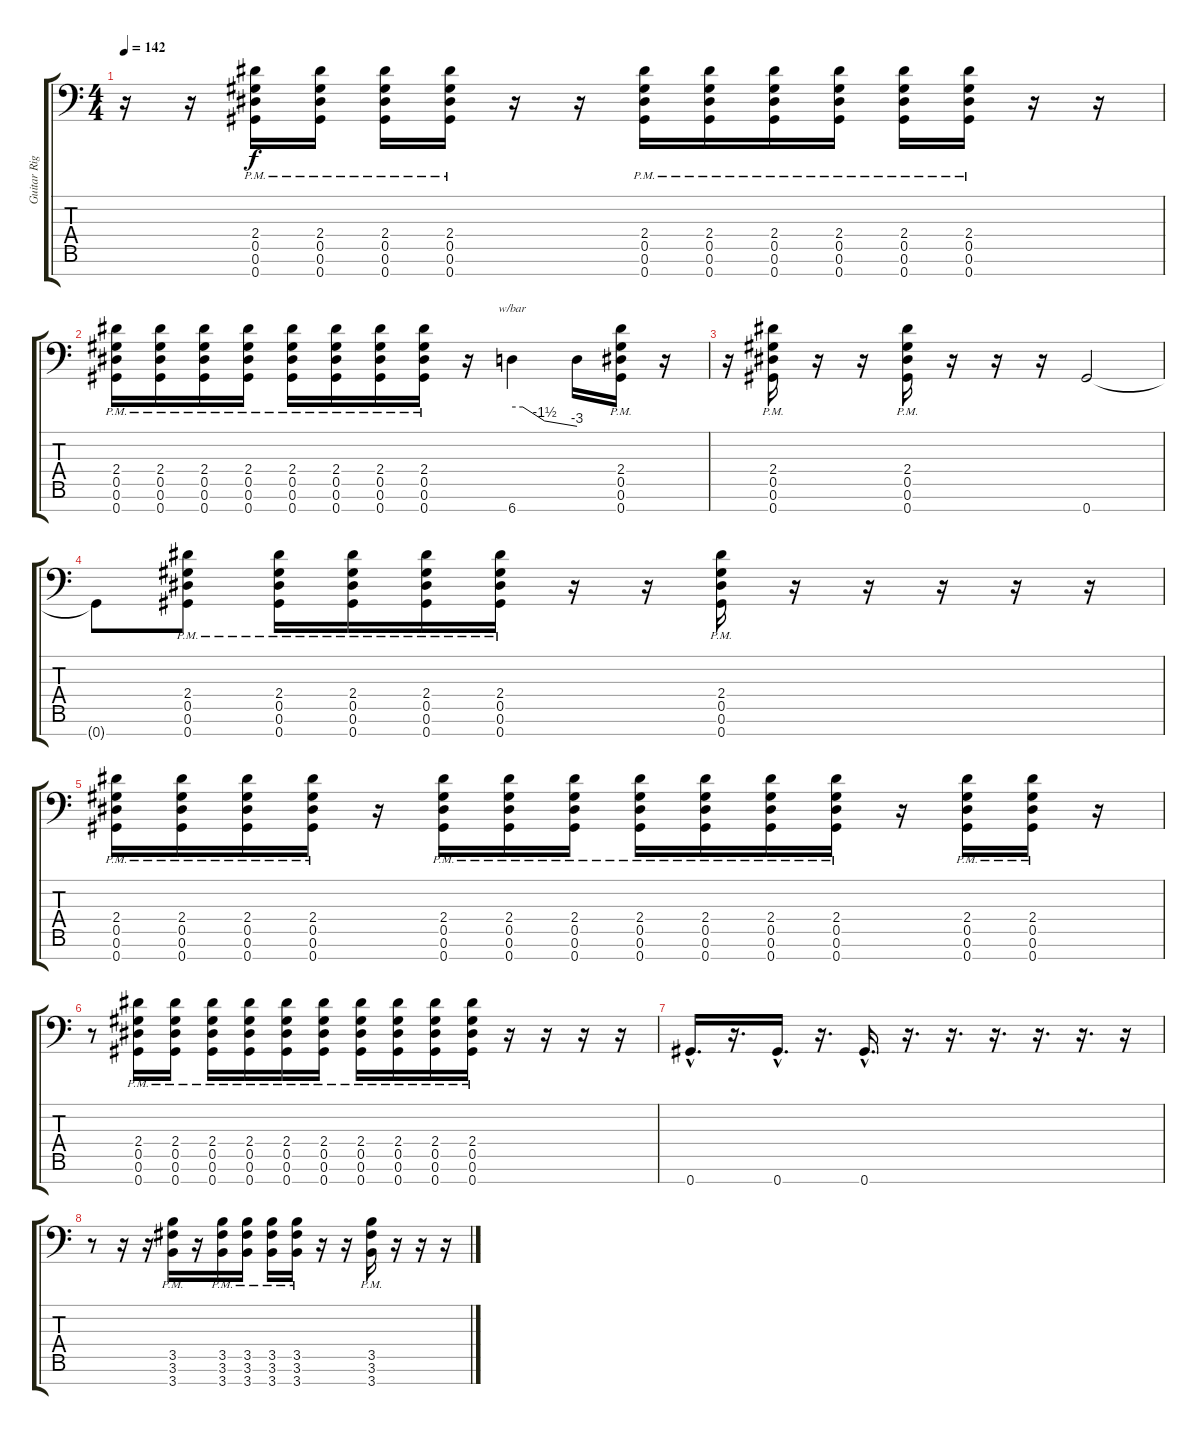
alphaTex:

\track ("Guitar Right" "Guitar Rig") {instrument distortionguitar}
\staff {score tabs}
\tuning (Eb4 Bb3 Gb3 Db3 Ab2 Eb2 Ab1) {hide}
\ts (4 4)
\tempo 142
\clef f4
\ks c
r.16{dy f} r.16 (2.4{pm} 0.5{pm} 0.6{pm} 0.7{pm}).16 (2.4{pm} 0.5{pm} 0.6{pm} 0.7{pm}).16 (2.4{pm} 0.5{pm} 0.6{pm} 0.7{pm}).16 (2.4{pm} 0.5{pm} 0.6{pm} 0.7{pm}).16 r.16 r.16 (2.4{pm} 0.5{pm} 0.6{pm} 0.7{pm}).16 (2.4{pm} 0.5{pm} 0.6{pm} 0.7{pm}).16 (2.4{pm} 0.5{pm} 0.6{pm} 0.7{pm}).16 (2.4{pm} 0.5{pm} 0.6{pm} 0.7{pm}).16 (2.4{pm} 0.5{pm} 0.6{pm} 0.7{pm}).16 (2.4{pm} 0.5{pm} 0.6{pm} 0.7{pm}).16 r.16 r.16 |
(2.4{pm} 0.5{pm} 0.6{pm} 0.7{pm}).16 (2.4{pm} 0.5{pm} 0.6{pm} 0.7{pm}).16 (2.4{pm} 0.5{pm} 0.6{pm} 0.7{pm}).16 (2.4{pm} 0.5{pm} 0.6{pm} 0.7{pm}).16 (2.4{pm} 0.5{pm} 0.6{pm} 0.7{pm}).16 (2.4{pm} 0.5{pm} 0.6{pm} 0.7{pm}).16 (2.4{pm} 0.5{pm} 0.6{pm} 0.7{pm}).16 (2.4{pm} 0.5{pm} 0.6{pm} 0.7{pm}).16 r.16 6.7.4{tbe (custom default 0 0 10 0 30 -6 60 -12)} 6.7{t}.16 (2.4{pm} 0.5{pm} 0.6{pm} 0.7{pm}).16 r.16 |
r.16 (2.4{pm} 0.5{pm} 0.6{pm} 0.7{pm}).16 r.16 r.16 (2.4{pm} 0.5{pm} 0.6{pm} 0.7{pm}).16 r.16 r.16 r.16 0.7.2 |
0.7{t}.8 (2.4{pm} 0.5{pm} 0.6{pm} 0.7{pm}).8 (2.4{pm} 0.5{pm} 0.6{pm} 0.7{pm}).16 (2.4{pm} 0.5{pm} 0.6{pm} 0.7{pm}).16 (2.4{pm} 0.5{pm} 0.6{pm} 0.7{pm}).16 (2.4{pm} 0.5{pm} 0.6{pm} 0.7{pm}).16 r.16 r.16 (2.4{pm} 0.5{pm} 0.6{pm} 0.7{pm}).16 r.16 r.16 r.16 r.16 r.16 |
(2.4{pm} 0.5{pm} 0.6{pm} 0.7{pm}).16 (2.4{pm} 0.5{pm} 0.6{pm} 0.7{pm}).16 (2.4{pm} 0.5{pm} 0.6{pm} 0.7{pm}).16 (2.4{pm} 0.5{pm} 0.6{pm} 0.7{pm}).16 r.16 (2.4{pm} 0.5{pm} 0.6{pm} 0.7{pm}).16 (2.4{pm} 0.5{pm} 0.6{pm} 0.7{pm}).16 (2.4{pm} 0.5{pm} 0.6{pm} 0.7{pm}).16 (2.4{pm} 0.5{pm} 0.6{pm} 0.7{pm}).16 (2.4{pm} 0.5{pm} 0.6{pm} 0.7{pm}).16 (2.4{pm} 0.5{pm} 0.6{pm} 0.7{pm}).16 (2.4{pm} 0.5{pm} 0.6{pm} 0.7{pm}).16 r.16 (2.4{pm} 0.5{pm} 0.6{pm} 0.7{pm}).16 (2.4{pm} 0.5{pm} 0.6{pm} 0.7{pm}).16 r.16 |
r.8 (2.4{pm} 0.5{pm} 0.6{pm} 0.7{pm}).16 (2.4{pm} 0.5{pm} 0.6{pm} 0.7{pm}).16 (2.4{pm} 0.5{pm} 0.6{pm} 0.7{pm}).16 (2.4{pm} 0.5{pm} 0.6{pm} 0.7{pm}).16 (2.4{pm} 0.5{pm} 0.6{pm} 0.7{pm}).16 (2.4{pm} 0.5{pm} 0.6{pm} 0.7{pm}).16 (2.4{pm} 0.5{pm} 0.6{pm} 0.7{pm}).16 (2.4{pm} 0.5{pm} 0.6{pm} 0.7{pm}).16 (2.4{pm} 0.5{pm} 0.6{pm} 0.7{pm}).16 (2.4{pm} 0.5{pm} 0.6{pm} 0.7{pm}).16 r.16 r.16 r.16 r.16 |
0.7{hac}.16{d} r.16{d} 0.7{hac}.16{d} r.16{d} 0.7{hac}.16{d} r.16{d} r.16{d} r.16{d} r.16{d} r.16{d} r.16 |
r.8 r.16 r.16 (3.5{pm} 3.6{pm} 3.7{pm}).16 r.16 (3.5{pm} 3.6{pm} 3.7{pm}).16 (3.5{pm} 3.6{pm} 3.7{pm}).16 (3.5{pm} 3.6{pm} 3.7{pm}).16 (3.5{pm} 3.6{pm} 3.7{pm}).16 r.16 r.16 (3.5{pm} 3.6{pm} 3.7{pm}).16 r.16 r.16 r.16
